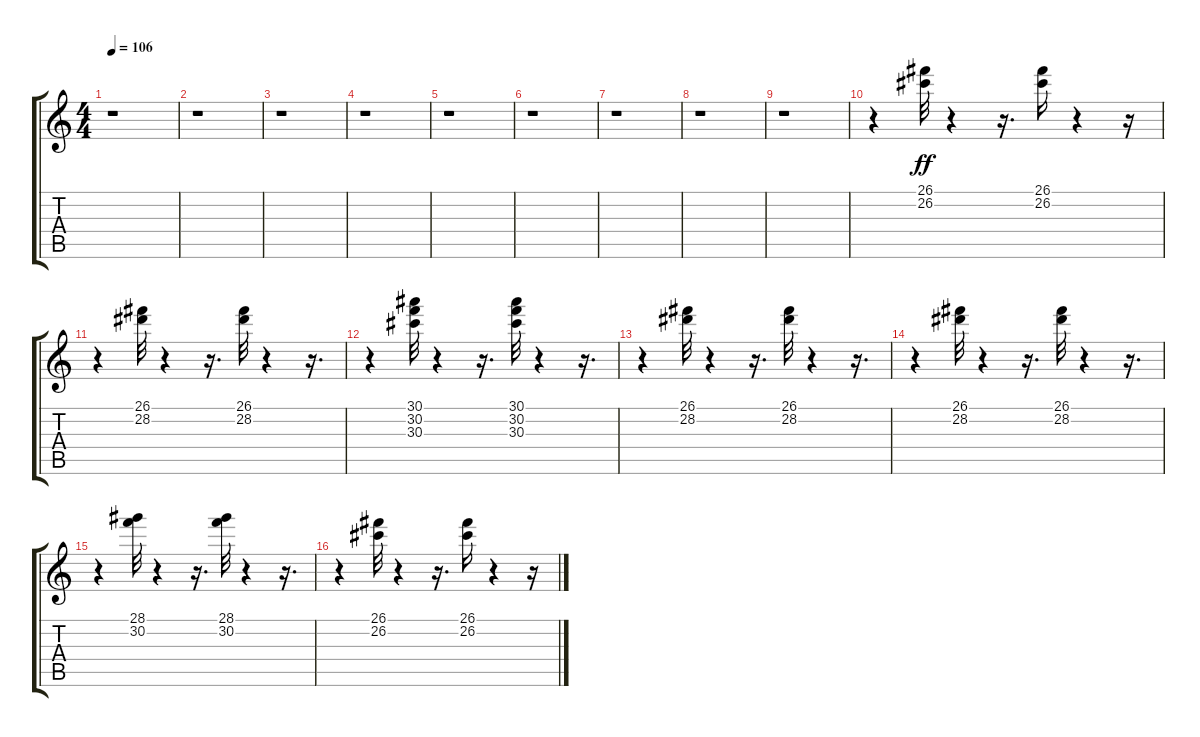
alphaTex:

\track "" {instrument flute}
\staff {score tabs}
\tuning (E4 B3 G3 D3 A2 E2) {hide}
\ts (4 4)
\tempo 106
\clef g2
\ks c
r.1{dy ff} |
r.1 |
r.1 |
r.1 |
r.1 |
r.1 |
r.1 |
r.1 |
r.1 |
r.4 (26.1 26.2).32 r.4 r.16{d} (26.1 26.2).16 r.4 r.16 |
r.4 (26.1 28.2).32 r.4 r.16{d} (26.1 28.2).32 r.4 r.16{d} |
r.4 (30.1 30.2 30.3).32 r.4 r.16{d} (30.1 30.2 30.3).32 r.4 r.16{d} |
r.4 (26.1 28.2).32 r.4 r.16{d} (26.1 28.2).32 r.4 r.16{d} |
r.4 (26.1 28.2).32 r.4 r.16{d} (26.1 28.2).32 r.4 r.16{d} |
r.4 (28.1 30.2).32 r.4 r.16{d} (28.1 30.2).32 r.4 r.16{d} |
r.4 (26.1 26.2).32 r.4 r.16{d} (26.1 26.2).16 r.4 r.16
